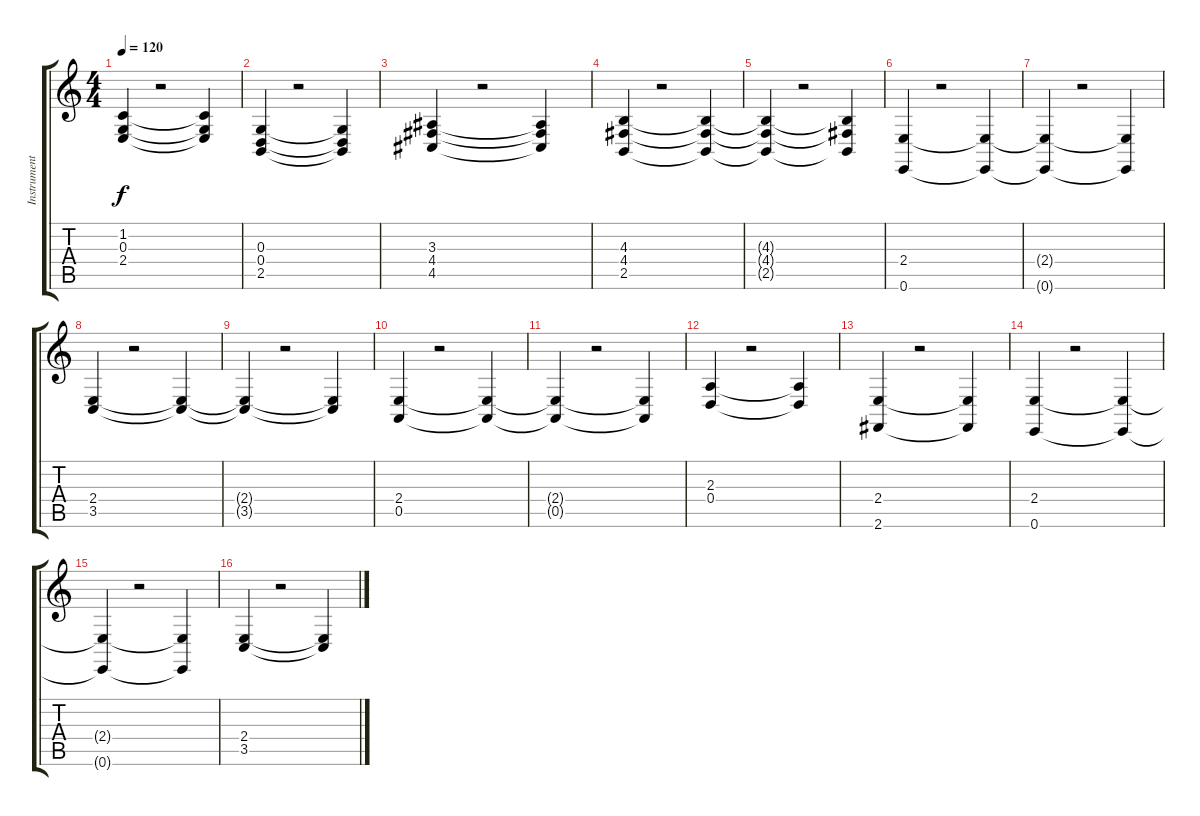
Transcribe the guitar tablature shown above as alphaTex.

\track ("Instrumental" "Instrument") {instrument stringensemble1}
\staff {score tabs}
\tuning (E4 B3 G3 D3 A2 E2) {hide}
\ts (4 4)
\tempo 120
\clef g2
\ks c
(1.2 0.3 2.4).4{dy f} r.2 (1.2{t} 0.3{t} 2.4{t}).4 |
(0.3 0.4 2.5).4 r.2 (0.3{t} 0.4{t} 2.5{t}).4 |
(3.3 4.4 4.5).4 r.2 (3.3{t} 4.4{t} 4.5{t}).4 |
(4.3 4.4 2.5).4 r.2 (4.3{t} 4.4{t} 2.5{t}).4 |
(4.3{t} 4.4{t} 2.5{t}).4 r.2 (4.3{t} 4.4{t} 2.5{t}).4 |
(2.4 0.6).4 r.2 (2.4{t} 0.6{t}).4 |
(2.4{t} 0.6{t}).4 r.2 (2.4{t} 0.6{t}).4 |
(2.4 3.5).4 r.2 (2.4{t} 3.5{t}).4 |
(2.4{t} 3.5{t}).4 r.2 (2.4{t} 3.5{t}).4 |
(2.4 0.5).4 r.2 (2.4{t} 0.5{t}).4 |
(2.4{t} 0.5{t}).4 r.2 (2.4{t} 0.5{t}).4 |
(2.3 0.4).4 r.2 (2.3{t} 0.4{t}).4 |
(2.4 2.6).4 r.2 (2.4{t} 2.6{t}).4 |
(2.4 0.6).4 r.2 (2.4{t} 0.6{t}).4 |
(2.4{t} 0.6{t}).4 r.2 (2.4{t} 0.6{t}).4 |
(2.4 3.5).4 r.2 (2.4{t} 3.5{t}).4
